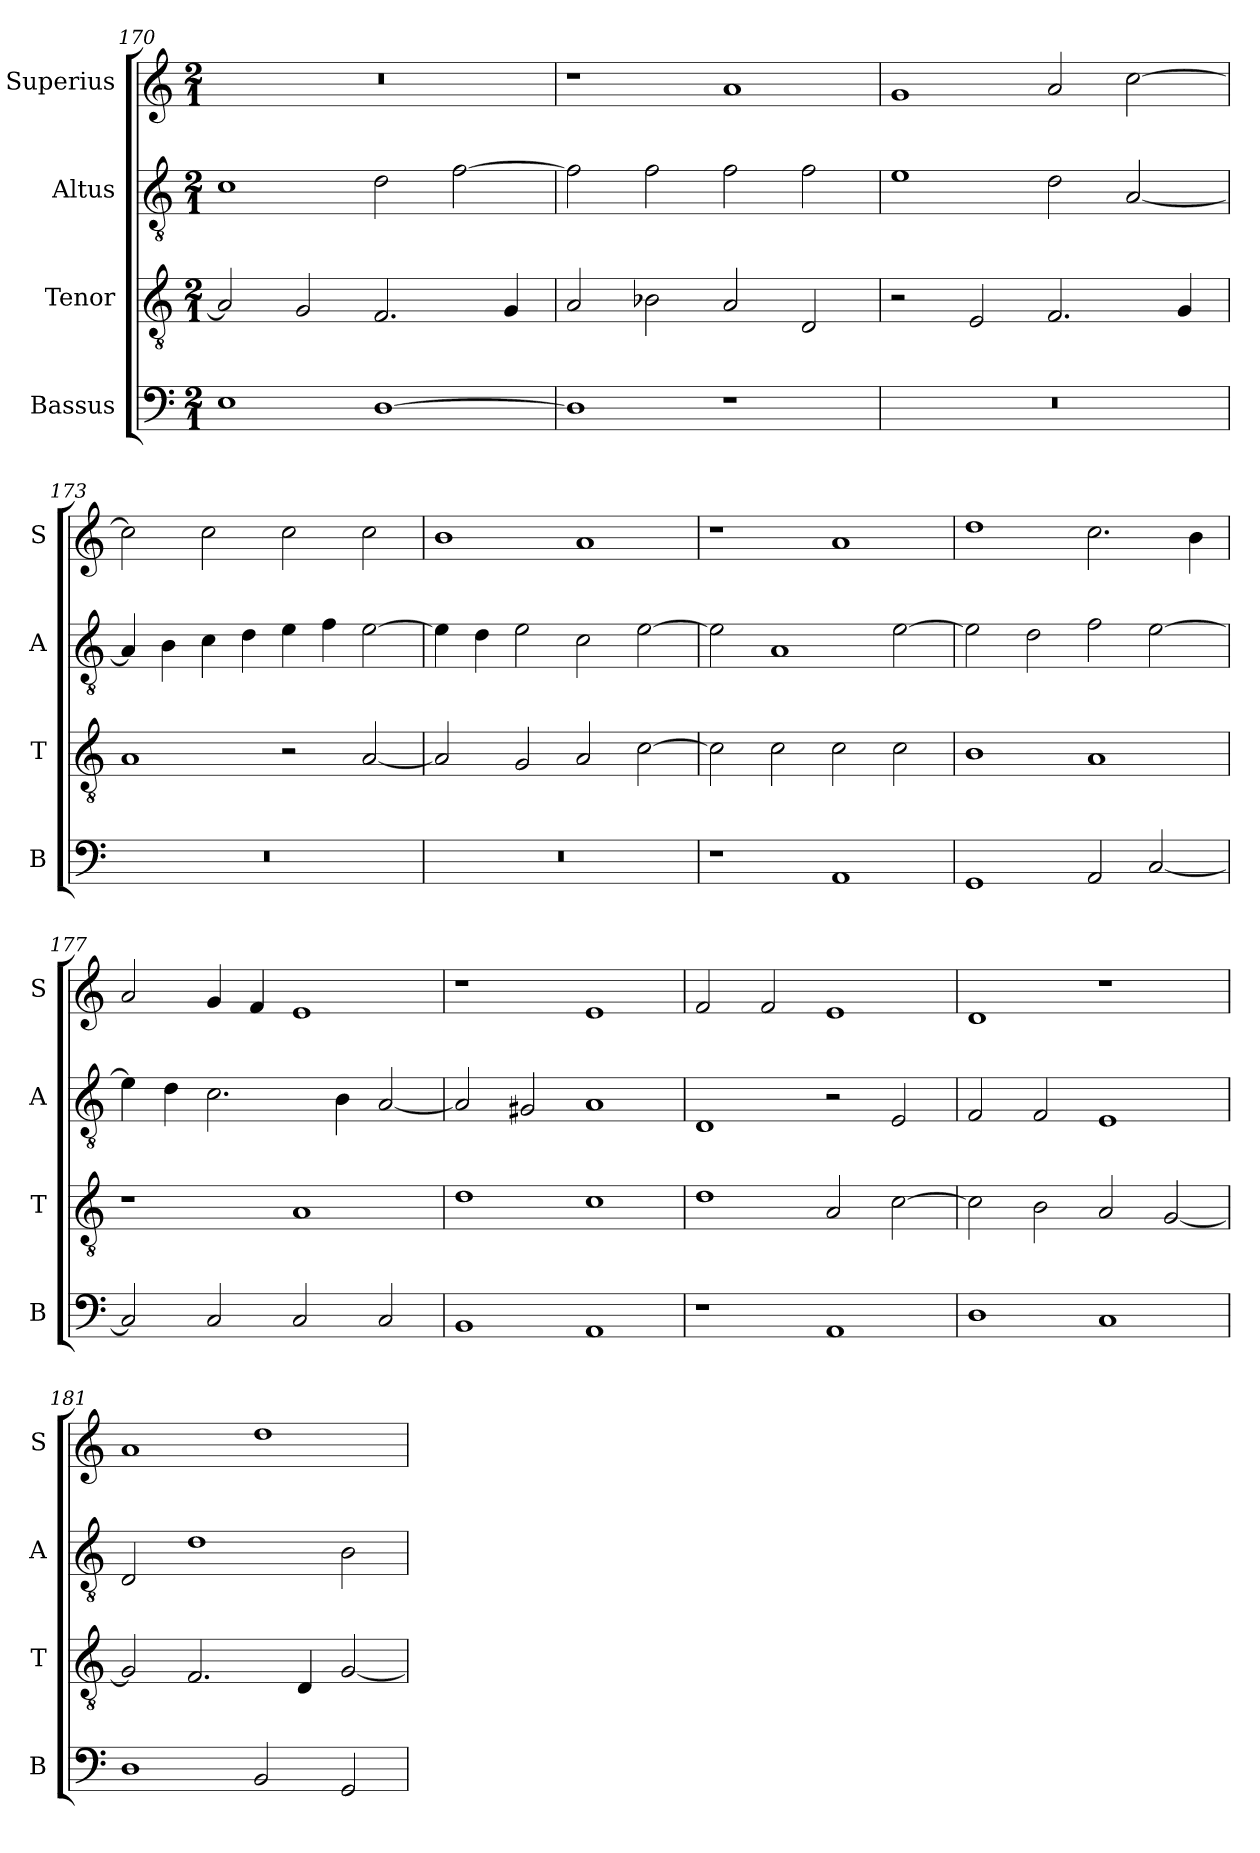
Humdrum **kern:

**kern	**kern	**kern	**kern
*part4	*part3	*part2	*part1
*staff4	*staff3	*staff2	*staff1
*I"Bassus	*I"Tenor	*I"Altus	*I"Superius
*I'B	*I'T	*I'A	*I'S
*clefF4	*clefGv2	*clefGv2	*clefG2
*k[]	*k[]	*k[]	*k[]
*M2/1	*M2/1	*M2/1	*M2/1
=170	=170	=170	=170
1E	2A]	1c	0r
.	2G	.	.
[1D	2.F	2d	.
.	.	[2f	.
.	4G	.	.
=171	=171	=171	=171
1D]	2A	2f]	1r
.	2B-X	2f	.
1r	2A	2f	1a
.	2D	2f	.
=172	=172	=172	=172
0r	2r	1e	1g
.	2E	.	.
.	2.F	2d	2a
.	.	[2A	[2cc
.	4G	.	.
=173	=173	=173	=173
0r	1A	4A]	2cc]
.	.	4B	.
.	.	4c	2cc
.	.	4d	.
.	2r	4e	2cc
.	.	4f	.
.	[2A	[2e	2cc
=174	=174	=174	=174
0r	2A]	4e]	1b
.	.	4d	.
.	2G	2e	.
.	2A	2c	1a
.	[2c	[2e	.
=175	=175	=175	=175
1r	2c]	2e]	1r
.	2c	1A	.
1AA	2c	.	1a
.	2c	[2e	.
=176	=176	=176	=176
1GG	1B	2e]	1dd
.	.	2d	.
2AA	1A	2f	2.cc
[2C	.	[2e	.
.	.	.	4b
=177	=177	=177	=177
2C]	1r	4e]	2a
.	.	4d	.
2C	.	2.c	4g
.	.	.	4f
2C	1A	.	1e
.	.	4B	.
2C	.	[2A	.
=178	=178	=178	=178
1BB	1d	2A]	1r
.	.	2G#X	.
1AA	1c	1A	1e
=179	=179	=179	=179
1r	1d	1D	2f
.	.	.	2f
1AA	2A	2r	1e
.	[2c	2E	.
=180	=180	=180	=180
1D	2c]	2F	1d
.	2B	2F	.
1C	2A	1E	1r
.	[2G	.	.
=181	=181	=181	=181
1D	2G]	2D	1a
.	2.F	1d	.
2BB	.	.	1dd
.	4D	.	.
2GG	[2G	2B	.
=	=	=	=
*-	*-	*-	*-
